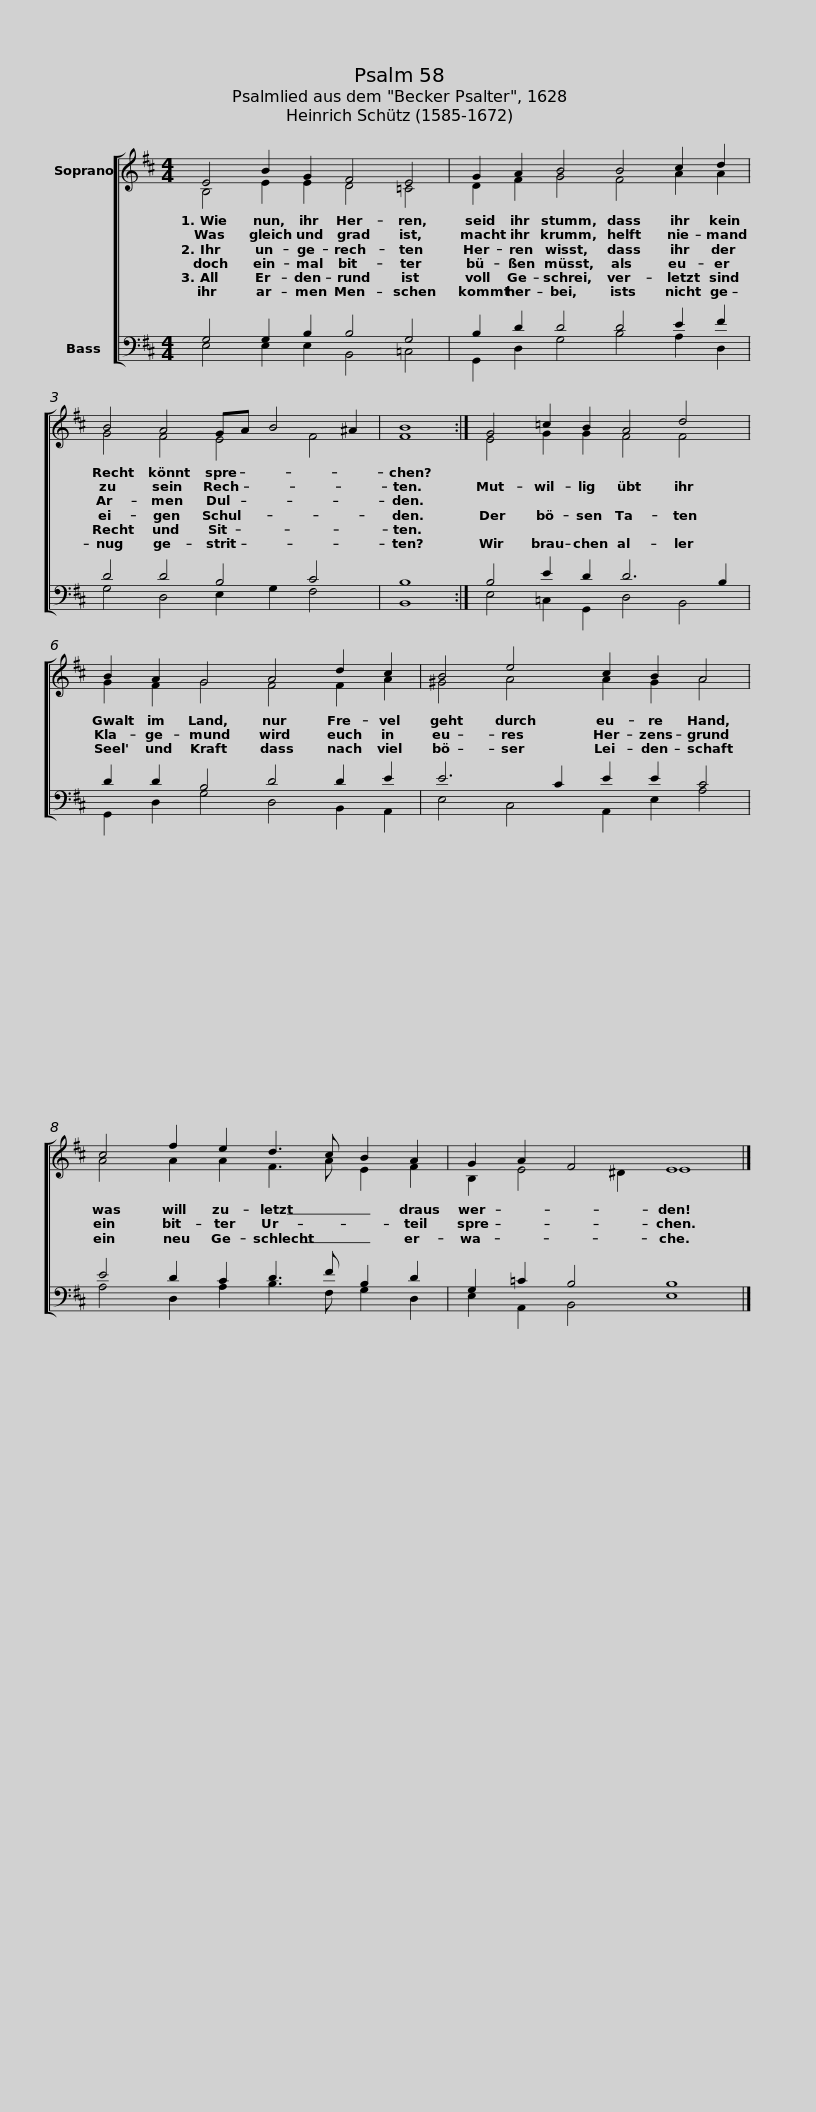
X:1
%%score [ ( 1 2 ) ( 3 4 ) ]
L:1/8
M:4/4
I:linebreak $
K:D
V:1 treble
V:2 treble
V:3 bass
V:4 bass
V:1
 E4 B2 G2 F4 E4 | G2 A2 B4 B4 c2 d2 | B4 A4 GA B4 ^A2 |$ B8 :| G4 =c2 B2 A4 d4 | %5
 B2 A2 G4 A4 d2 c2 | B4 e4 c2 B2 A4 |$ c4 f2 e2 d3 c B2 A2 | G2 A2 F4 E8 |] %9
V:2
 B,4 E2 E2 D4 =C4 | D2 F2 G4 F4 A2 A2 | G4 F4 E4 F4 |$ F8 :| E4 G2 G2 F4 F4 | %5
 G2 F2 G4 F4 F2 A2 | ^G4 A4 A2 G2 A4 |$ A4 A2 A2 F3 A E2 F2 | B,2 E4 ^D2 E8 |] %9
V:3
 G,4 G,2 B,2 B,4 G,4 | B,2 D2 D4 D4 E2 F2 | D4 D4 B,4 C4 |$ B,8 :| B,4 E2 D2 D6 B,2 | %5
 D2 D2 B,4 D4 D2 E2 | E6 C2 E2 E2 C4 |$ E4 D2 C2 D3 F B,2 D2 | G,2 =C2 B,4 B,8 |] %9
V:4
 E,4 E,2 E,2 B,,4 =C,4 | G,,2 D,2 G,4 B,4 A,2 D,2 | G,4 D,4 E,2 G,2 F,4 |$ B,,8 :| E,4 =C,2 G,,2 D,4 B,,4 | %5
 G,,2 D,2 G,4 D,4 B,,2 A,,2 | E,4 C,4 A,,2 E,2 A,4 |$ A,4 D,2 A,2 B,3 F, G,2 D,2 | E,2 A,,2 B,,4 E,8 |] %9
